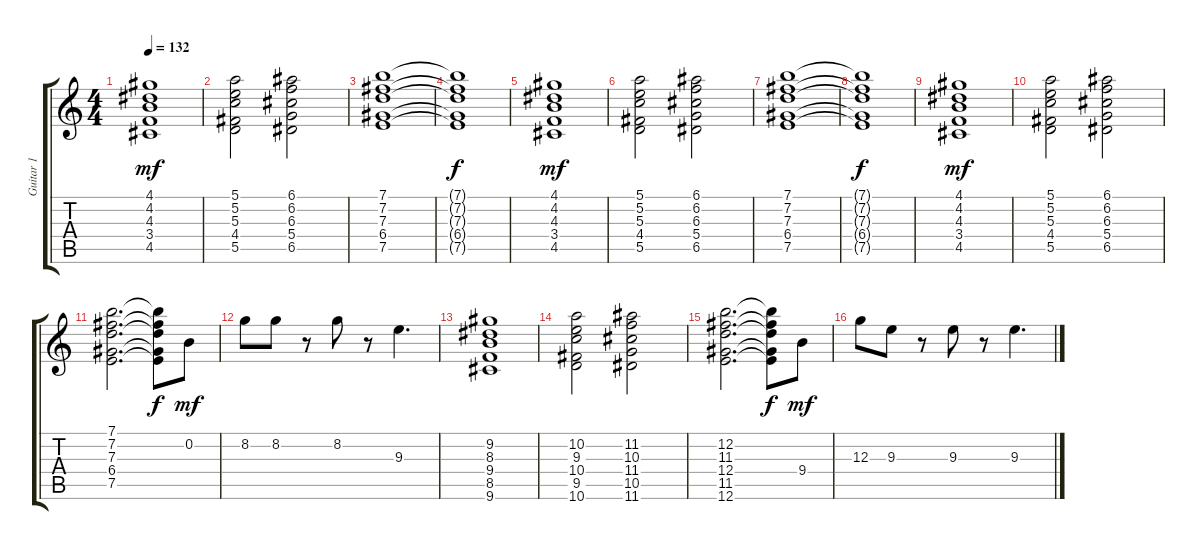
\track ("Guitar 1" "Guitar 1") {instrument distortionguitar}
\staff {score tabs}
\tuning (E4 B3 G3 D3 A2 E2) {hide}
\ts (4 4)
\tempo 132
\clef g2
\ks c
(4.1 4.2 4.3 3.4 4.5).1{dy mf} |
(5.1 5.2 5.3 4.4 5.5).2 (6.1 6.2 6.3 5.4 6.5).2 |
(7.1 7.2 7.3 6.4 7.5).1 |
(7.1{t} 7.2{t} 7.3{t} 6.4{t} 7.5{t}).1{dy f} |
(4.1 4.2 4.3 3.4 4.5).1{dy mf} |
(5.1 5.2 5.3 4.4 5.5).2 (6.1 6.2 6.3 5.4 6.5).2 |
(7.1 7.2 7.3 6.4 7.5).1 |
(7.1{t} 7.2{t} 7.3{t} 6.4{t} 7.5{t}).1{dy f} |
(4.1 4.2 4.3 3.4 4.5).1{dy mf} |
(5.1 5.2 5.3 4.4 5.5).2 (6.1 6.2 6.3 5.4 6.5).2 |
(7.1 7.2 7.3 6.4 7.5).2{d} (7.1{t} 7.2{t} 7.3{t} 6.4{t} 7.5{t}).8{dy f} 0.2.8{dy mf} |
8.2.8 8.2.8 r.8 8.2.8 r.8 9.3.4{d} |
(9.2 8.3 9.4 8.5 9.6).1 |
(10.2 9.3 10.4 9.5 10.6).2 (11.2 10.3 11.4 10.5 11.6).2 |
(12.2 11.3 12.4 11.5 12.6).2{d} (12.2{t} 11.3{t} 12.4{t} 11.5{t} 12.6{t}).8{dy f} 9.4.8{dy mf} |
12.3.8 9.3.8 r.8 9.3.8 r.8 9.3.4{d}
